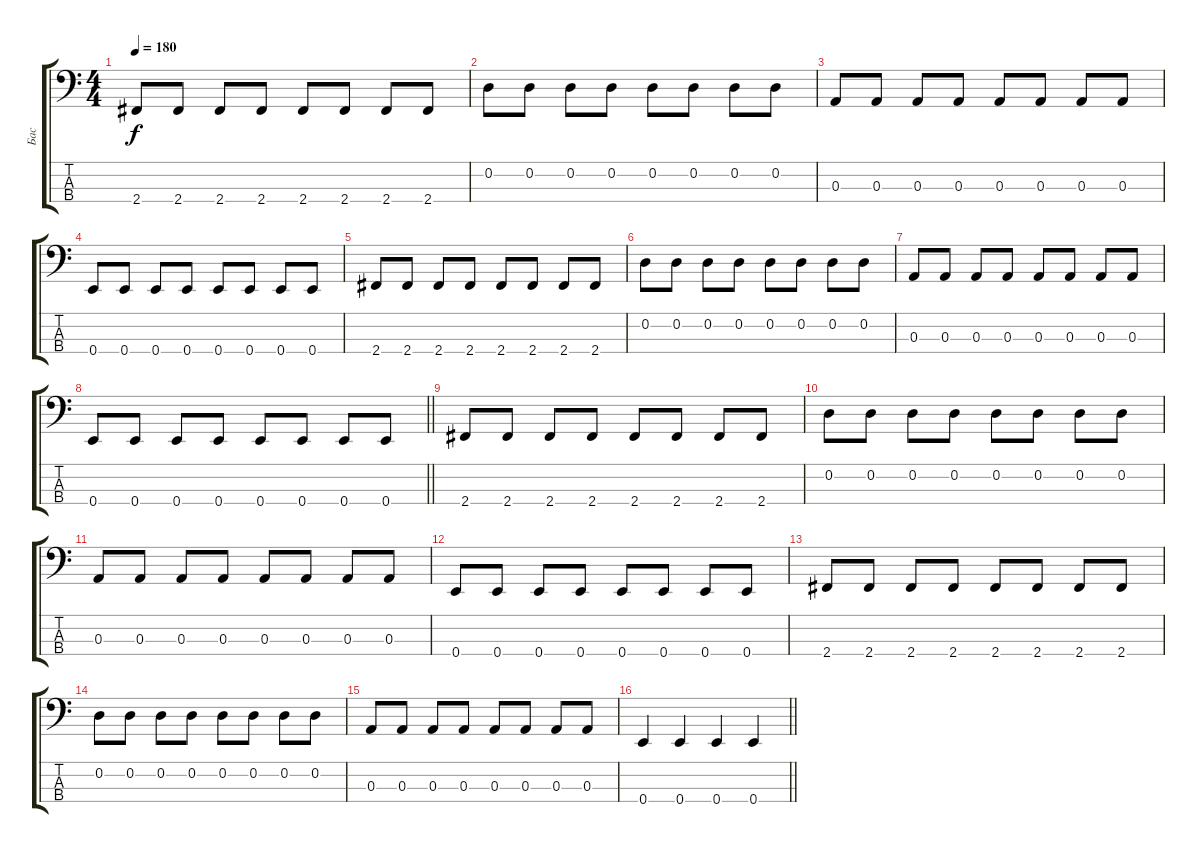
\track ("Бас" "Бас") {instrument electricbassfinger}
\staff {score tabs}
\tuning (G2 D2 A1 E1) {hide}
\ts (4 4)
\tempo 180
\clef f4
\ks c
2.4.8{dy f} 2.4.8 2.4.8 2.4.8 2.4.8 2.4.8 2.4.8 2.4.8 |
0.2.8 0.2.8 0.2.8 0.2.8 0.2.8 0.2.8 0.2.8 0.2.8 |
0.3.8 0.3.8 0.3.8 0.3.8 0.3.8 0.3.8 0.3.8 0.3.8 |
0.4.8 0.4.8 0.4.8 0.4.8 0.4.8 0.4.8 0.4.8 0.4.8 |
2.4.8 2.4.8 2.4.8 2.4.8 2.4.8 2.4.8 2.4.8 2.4.8 |
0.2.8 0.2.8 0.2.8 0.2.8 0.2.8 0.2.8 0.2.8 0.2.8 |
0.3.8 0.3.8 0.3.8 0.3.8 0.3.8 0.3.8 0.3.8 0.3.8 |
\barLineRight lightlight
0.4.8 0.4.8 0.4.8 0.4.8 0.4.8 0.4.8 0.4.8 0.4.8 |
2.4.8 2.4.8 2.4.8 2.4.8 2.4.8 2.4.8 2.4.8 2.4.8 |
0.2.8 0.2.8 0.2.8 0.2.8 0.2.8 0.2.8 0.2.8 0.2.8 |
0.3.8 0.3.8 0.3.8 0.3.8 0.3.8 0.3.8 0.3.8 0.3.8 |
0.4.8 0.4.8 0.4.8 0.4.8 0.4.8 0.4.8 0.4.8 0.4.8 |
2.4.8 2.4.8 2.4.8 2.4.8 2.4.8 2.4.8 2.4.8 2.4.8 |
0.2.8 0.2.8 0.2.8 0.2.8 0.2.8 0.2.8 0.2.8 0.2.8 |
0.3.8 0.3.8 0.3.8 0.3.8 0.3.8 0.3.8 0.3.8 0.3.8 |
\barLineRight lightlight
0.4.4 0.4.4 0.4.4 0.4.4
